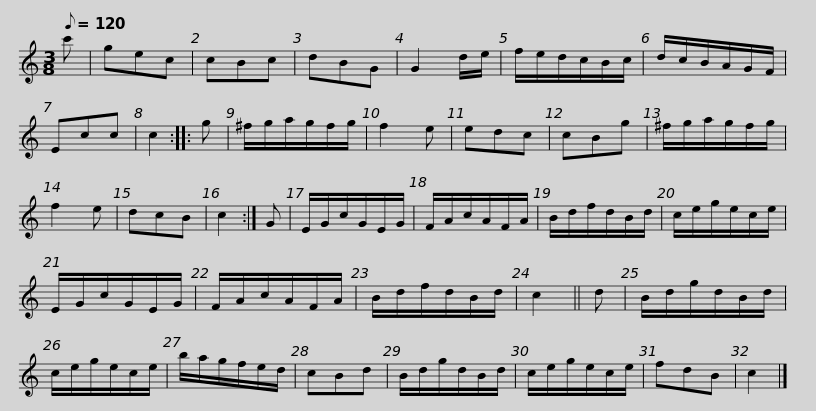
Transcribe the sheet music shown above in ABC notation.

X:1
L:1/8
Q:1/8=120
M:3/8
I:linebreak $
K:C
V:1 treble
V:1
 c' | gec | cBc | dBG | G2 d/e/ | %5
 f/e/d/c/B/c/ | d/c/B/A/G/F/ | Ecc | c2 :: g | %10
 ^f/g/a/g/f/g/ | f2 e | edc |$ cBg | ^f/g/a/g/f/g/ | %15
 f2 e | dcB | c2 :| G | E/G/c/G/E/G/ | %20
 F/A/c/A/F/A/ | B/d/f/d/B/d/ | c/e/g/e/c/e/ |$ E/G/c/G/E/G/ | F/A/c/A/F/A/ | %25
 B/d/f/d/B/d/ | c2 || d | B/d/g/d/B/d/ | c/e/g/e/c/e/ | %30
 b/a/g/f/e/d/ | cBd |$ B/d/g/d/B/d/ | c/e/g/e/c/e/ | fdB | %35
 c2 |] %36
